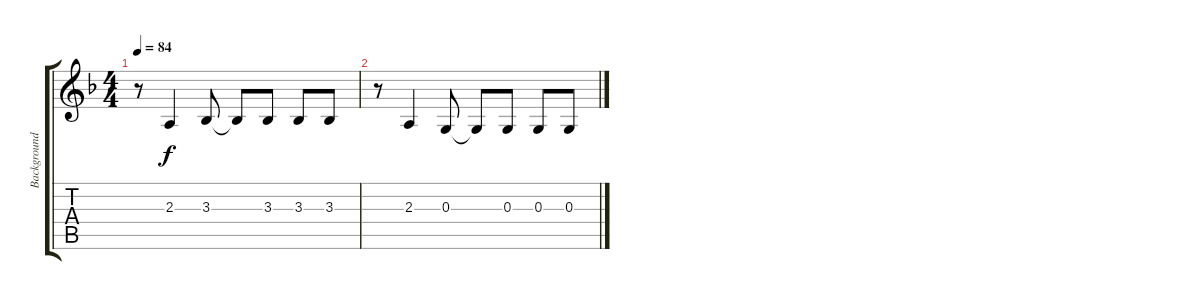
\track ("Background Vocals" "Background") {instrument sopranosax}
\staff {score tabs}
\tuning (E4 B3 G3 D3 A2 E2) {hide}
\ts (4 4)
\tempo 84
\clef g2
\ks f
r.8{dy f volume 3} 2.3.4 3.3.8 3.3{t}.8 3.3.8 3.3.8 3.3.8 |
r.8{volume 2} 2.3.4 0.3.8 0.3{t}.8 0.3.8 0.3.8 0.3.8
